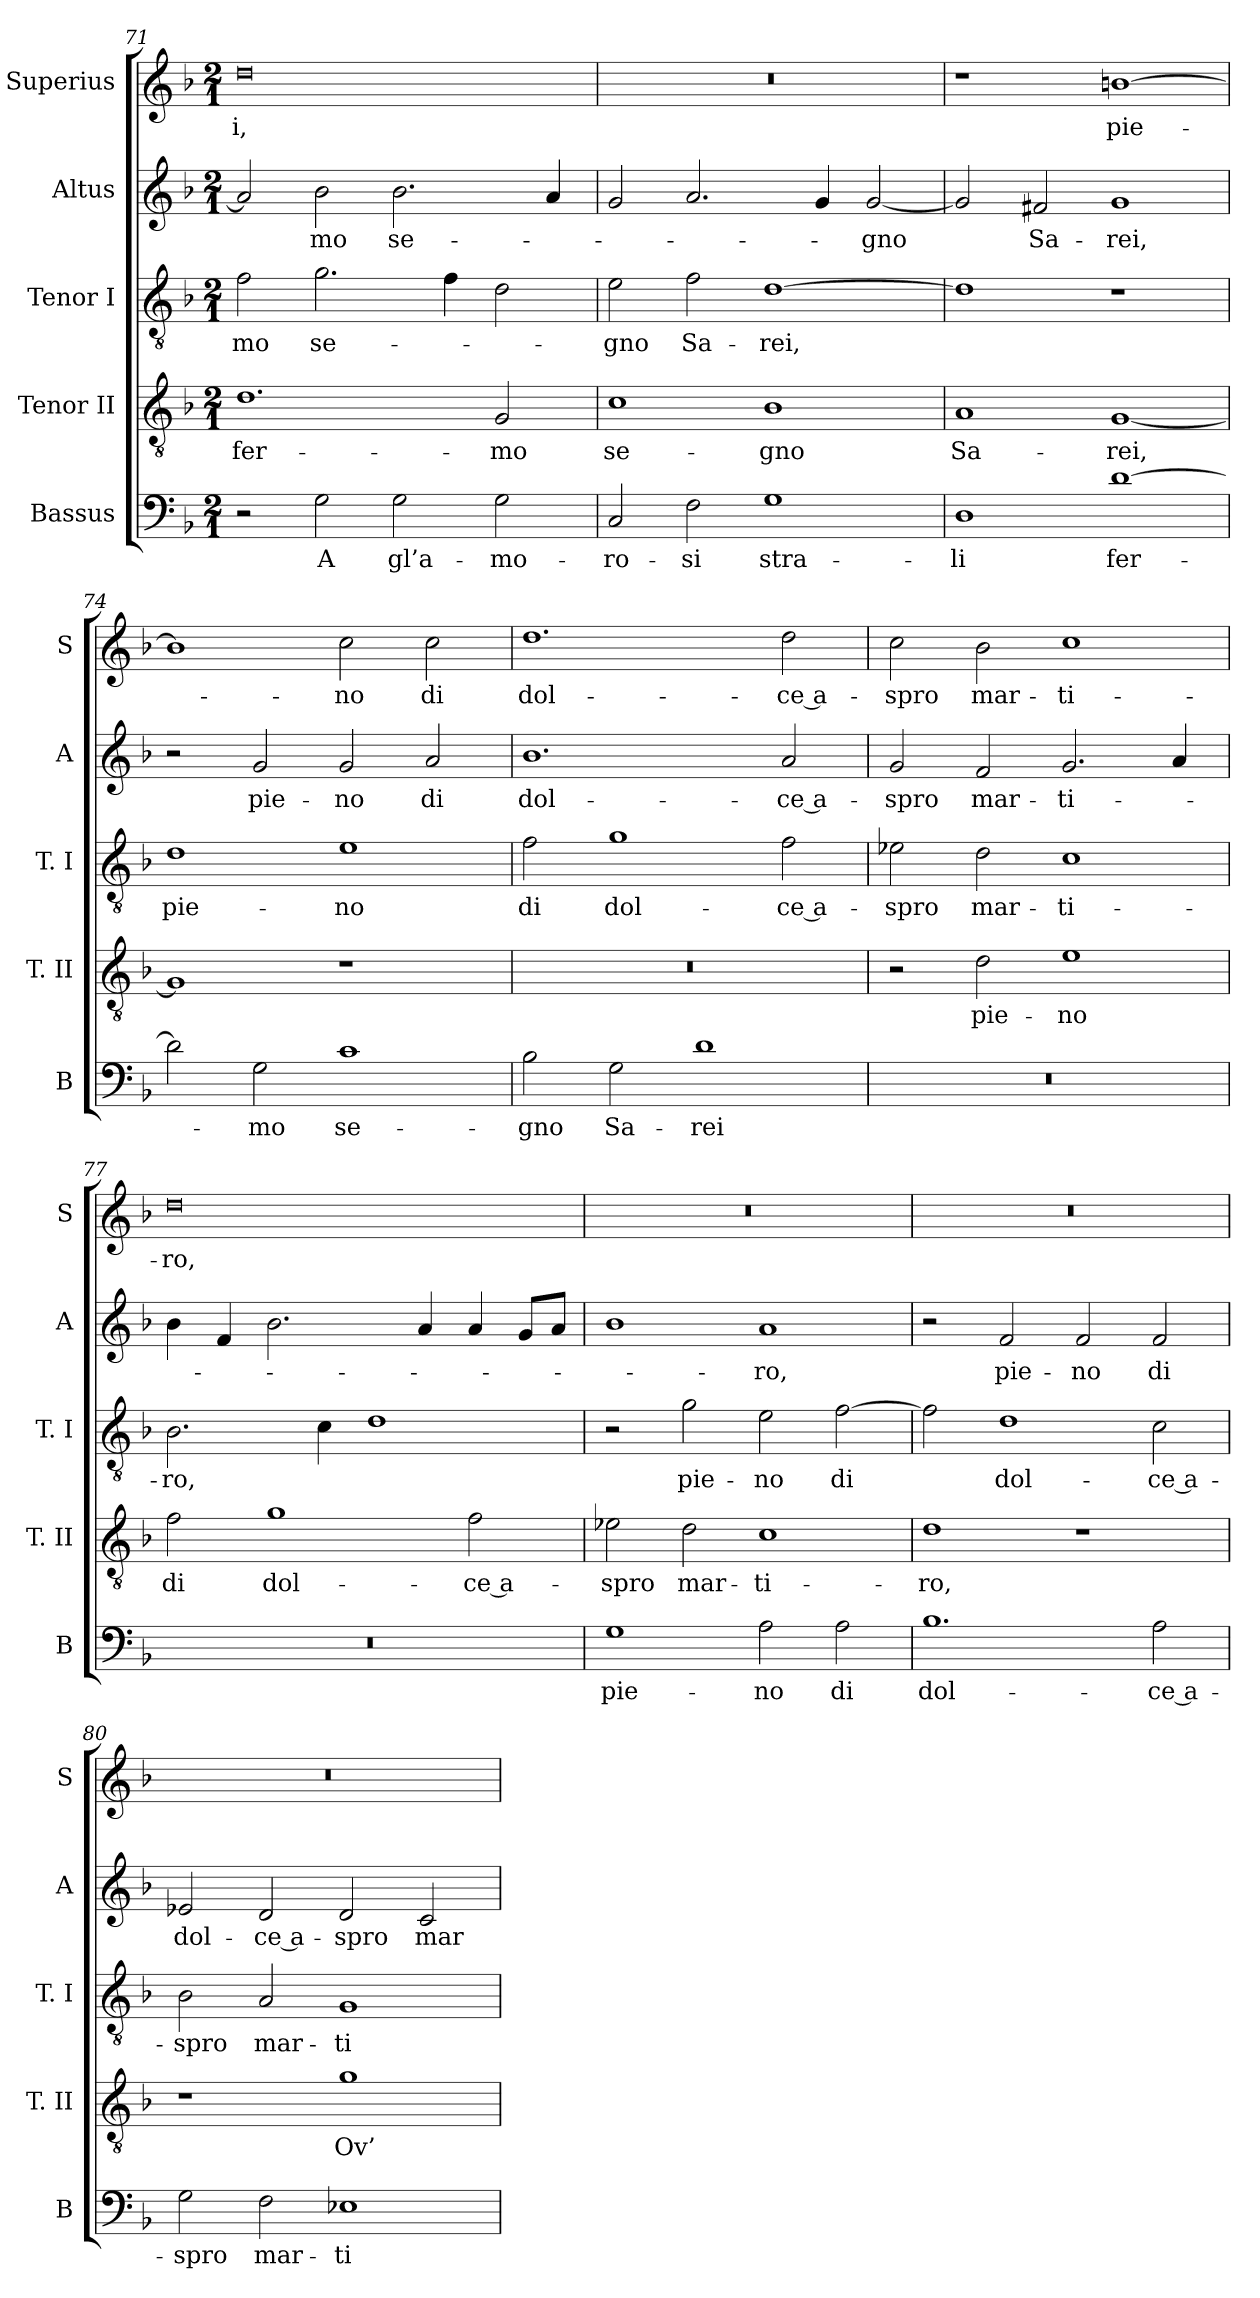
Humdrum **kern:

**kern	**text	**kern	**text	**kern	**text	**kern	**text	**kern	**text
*part5	*part5	*part4	*part4	*part3	*part3	*part2	*part2	*part1	*part1
*staff5	*staff5	*staff4	*staff4	*staff3	*staff3	*staff2	*staff2	*staff1	*staff1
*I"Bassus	*	*I"Tenor II	*	*I"Tenor I	*	*I"Altus	*	*I"Superius	*
*I'B	*	*I'T. II	*	*I'T. I	*	*I'A	*	*I'S	*
*clefF4	*	*clefGv2	*	*clefGv2	*	*clefG2	*	*clefG2	*
*k[b-]	*	*k[b-]	*	*k[b-]	*	*k[b-]	*	*k[b-]	*
*F:	*	*F:	*	*F:	*	*F:	*	*F:	*
*M2/1	*	*M2/1	*	*M2/1	*	*M2/1	*	*M2/1	*
=71	=71	=71	=71	=71	=71	=71	=71	=71	=71
2r	.	1.d	fer-	2f	-mo	2a]	.	0dd	-i,
2G	A	.	.	2.g	se-	2b-	-mo	.	.
2G	gl’a-	.	.	.	.	2.b-	se-	.	.
.	.	.	.	4f	.	.	.	.	.
2G	-mo-	2G	-mo	2d	.	.	.	.	.
.	.	.	.	.	.	4a	.	.	.
=72	=72	=72	=72	=72	=72	=72	=72	=72	=72
2C	-ro-	1c	se-	2e	-gno	2g	.	0r	.
2F	-si	.	.	2f	Sa-	2.a	.	.	.
1G	stra-	1B-	-gno	[1d	-rei,	.	.	.	.
.	.	.	.	.	.	4g	.	.	.
.	.	.	.	.	.	[2g	-gno	.	.
=73	=73	=73	=73	=73	=73	=73	=73	=73	=73
1D	-li	1A	Sa-	1d]	.	2g]	.	1r	.
.	.	.	.	.	.	2f#X	Sa-	.	.
[1d	fer-	[1G	-rei,	1r	.	1g	-rei,	[1bn	pie-
=74	=74	=74	=74	=74	=74	=74	=74	=74	=74
2d]	.	1G]	.	1d	pie-	2r	.	1b]	.
2G	-mo	.	.	.	.	2g	pie-	.	.
1c	se-	1r	.	1e	-no	2g	-no	2cc	-no
.	.	.	.	.	.	2a	di	2cc	di
=75	=75	=75	=75	=75	=75	=75	=75	=75	=75
2B-	-gno	0r	.	2f	di	1.b-	dol-	1.dd	dol-
2G	Sa-	.	.	1g	dol-	.	.	.	.
1d	-rei	.	.	.	.	.	.	.	.
.	.	.	.	2f	-ce a-	2a	-ce a-	2dd	-ce a-
=76	=76	=76	=76	=76	=76	=76	=76	=76	=76
0r	.	2r	.	2e-X	-spro	2g	-spro	2cc	-spro
.	.	2d	pie-	2d	mar-	2f	mar-	2b-	mar-
.	.	1e	-no	1c	-ti-	2.g	-ti-	1cc	-ti-
.	.	.	.	.	.	4a	.	.	.
=77	=77	=77	=77	=77	=77	=77	=77	=77	=77
0r	.	2f	di	2.B-	-ro,	4b-	.	0dd	-ro,
.	.	.	.	.	.	4f	.	.	.
.	.	1g	dol-	.	.	2.b-	.	.	.
.	.	.	.	4c	.	.	.	.	.
.	.	.	.	1d	.	.	.	.	.
.	.	.	.	.	.	4a	.	.	.
.	.	2f	-ce a-	.	.	4a	.	.	.
.	.	.	.	.	.	8gL	.	.	.
.	.	.	.	.	.	8aJ	.	.	.
=78	=78	=78	=78	=78	=78	=78	=78	=78	=78
1G	pie-	2e-X	-spro	2r	.	1b-	.	0r	.
.	.	2d	mar-	2g	pie-	.	.	.	.
2A	-no	1c	-ti-	2e	-no	1a	-ro,	.	.
2A	di	.	.	[2f	di	.	.	.	.
=79	=79	=79	=79	=79	=79	=79	=79	=79	=79
1.B-	dol-	1d	-ro,	2f]	.	2r	.	0r	.
.	.	.	.	1d	dol-	2f	pie-	.	.
.	.	1r	.	.	.	2f	-no	.	.
2A	-ce a-	.	.	2c	-ce a-	2f	di	.	.
=80	=80	=80	=80	=80	=80	=80	=80	=80	=80
2G	-spro	1r	.	2B-	-spro	2e-X	dol-	0r	.
2F	mar-	.	.	2A	mar-	2d	-ce a-	.	.
1E-X	-ti-	1g	Ov’	1G	-ti-	2d	-spro	.	.
.	.	.	.	.	.	2c	mar-	.	.
=	=	=	=	=	=	=	=	=	=
*-	*-	*-	*-	*-	*-	*-	*-	*-	*-
